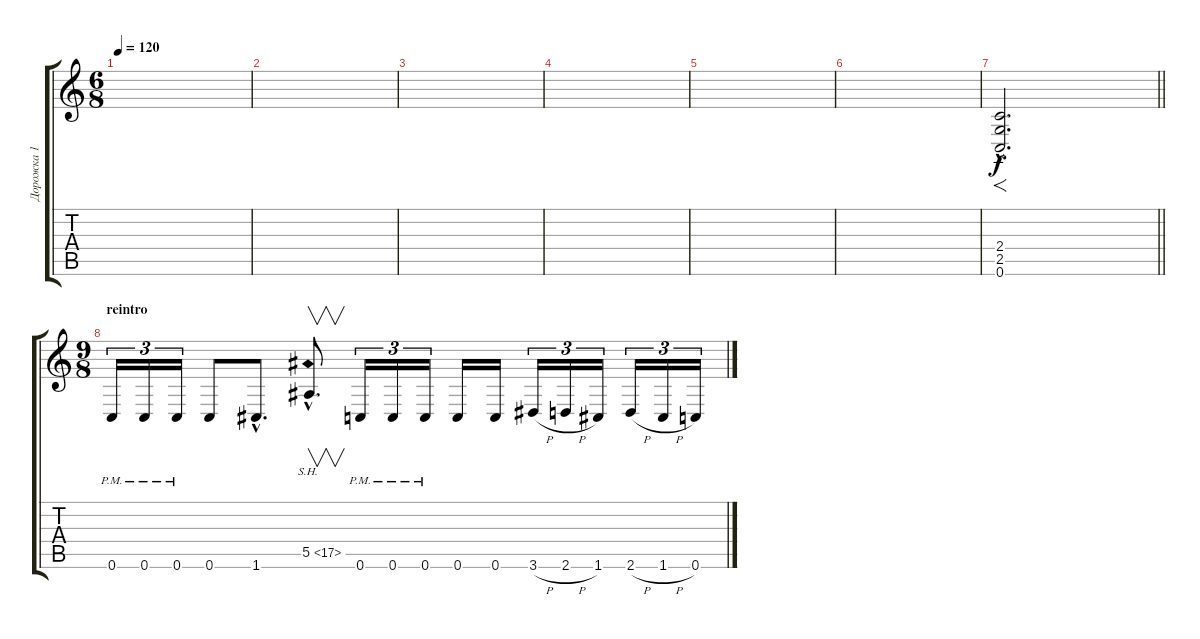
\track ("Дорожка 1" "Дорожка 1") {instrument distortionguitar}
\staff {score tabs}
\tuning (C4 G3 Eb3 Bb2 F2 C2) {hide}
\ts (6 8)
\tempo 120
\clef g2
\ks c
|
|
|
|
|
|
\barLineRight lightlight
(2.4{hac} 2.5{hac} 0.6{hac}).2{f d} |
\ts (9 8)
\section ("" "reintro")
0.6{pm}.16{tu (3 2)} 0.6{pm}.16{tu (3 2)} 0.6{pm}.16{tu (3 2)} 0.6.8 1.6{hac}.8{d} 5.5{sh 12 hac}.8{v d} 0.6{pm}.16{tu (3 2)} 0.6{pm}.16{tu (3 2)} 0.6{pm}.16{tu (3 2)} 0.6.16 0.6.16 3.6{h}.16{tu (3 2)} 2.6{h}.16{tu (3 2)} 1.6.16{tu (3 2)} 2.6{h}.16{tu (3 2)} 1.6{h}.16{tu (3 2)} 0.6.16{tu (3 2)}
